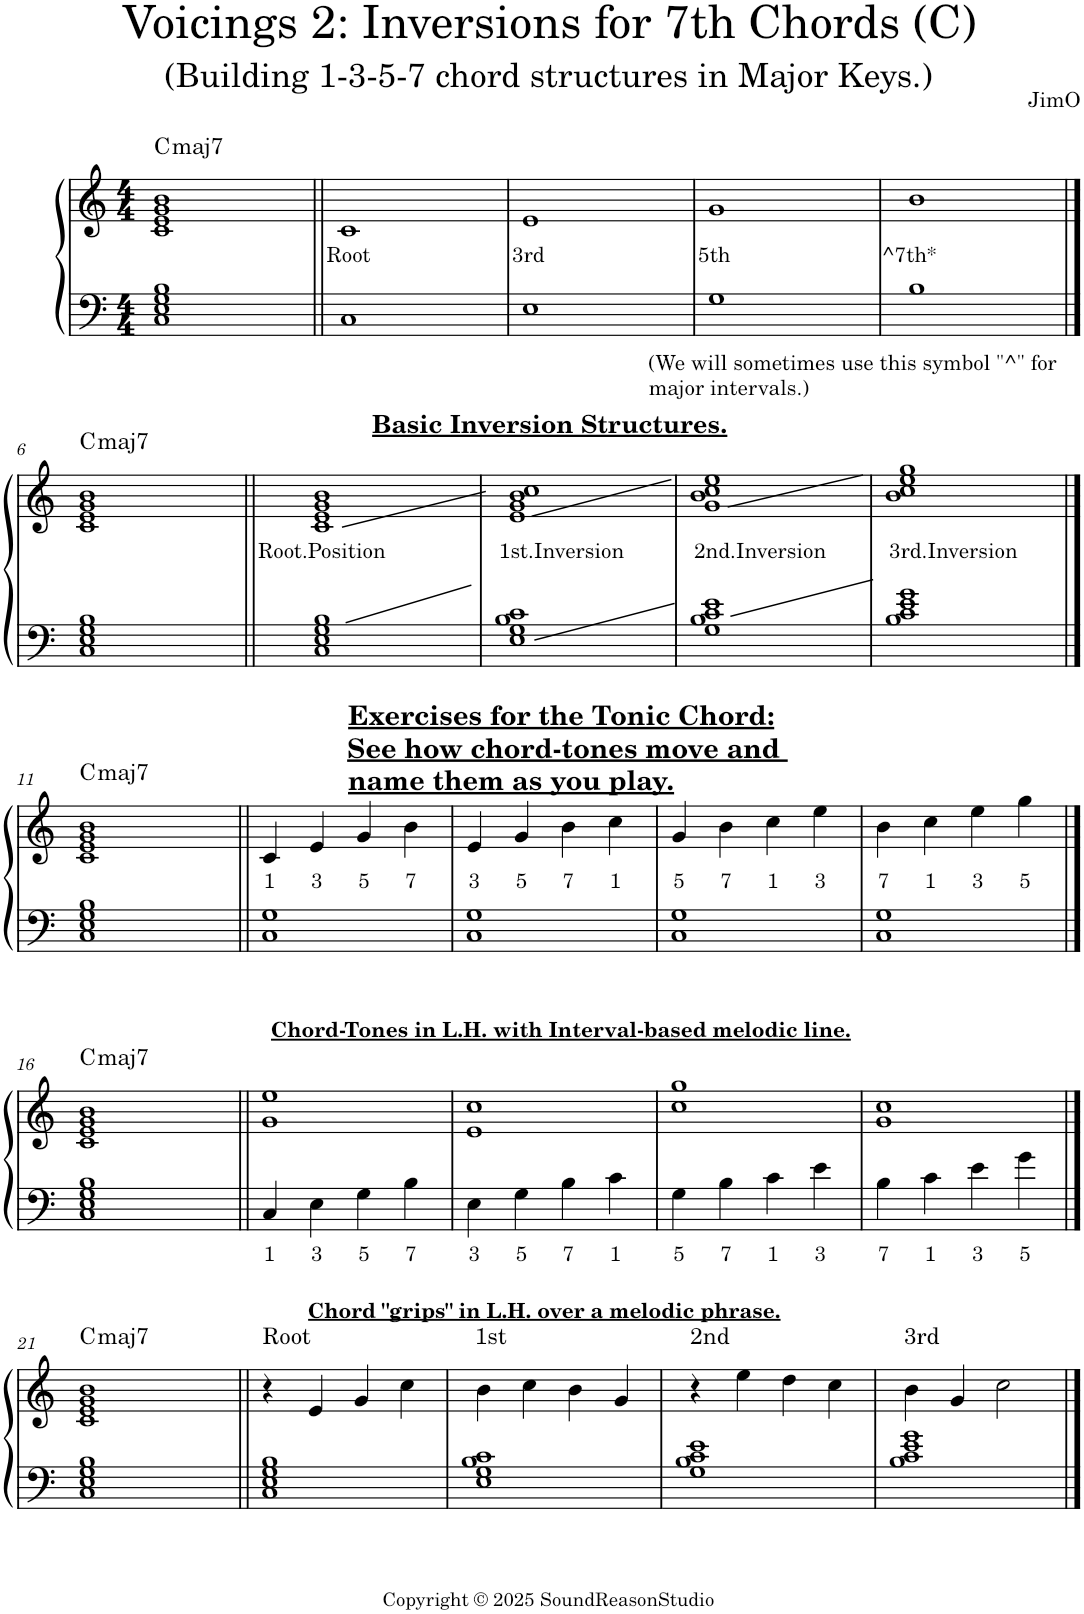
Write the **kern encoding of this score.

**kern	**text	**kern	**text	**harte
*part1	*part1	*part1	*part1	*part1
*staff2	*staff2	*staff1	*staff1	*
*I"Piano	*	*	*	*
*I'Pno.	*	*	*	*
*clefF4	*	*clefG2	*	*
*k[]	*	*k[]	*	*
*M4/4	*	*M4/4	*	*
=1	=1	=1	=1	=1
!	!	!	!	!LO:H:kt=maj7
1C 1E 1G 1B	.	1c 1e 1g 1b	.	C:maj7
=2||	=2||	=2||	=2||	=2||
!LO:TX:b:t=(We will sometimes use this symbol "^" for	!	!	!	!
!LO:TX:b:t=major intervals.)	!	!	!	!
!	!	!	!LO:LY:b	!
1C	.	1c	Root	.
=3	=3	=3	=3	=3
!	!	!	!LO:LY:b	!
1E	.	1e	3rd	.
=4	=4	=4	=4	=4
!	!	!	!LO:LY:b	!
1G	.	1g	5th	.
=5	=5	=5	=5	=5
!	!	!	!LO:LY:b	!
1B	.	1b	^7th*	.
!!LO:LB:g=z
==6	==6	==6	==6	==6
!	!	!	!	!LO:H:kt=maj7
1C 1E 1G 1B	.	1c 1e 1g 1b	.	C:maj7
=7||	=7||	=7||	=7||	=7||
!	!	!LO:TX:a:B:t=Basic Inversion Structures.	!	!
!	!	!	!LO:LY:b	!
1C 1E 1G 1B	.	1c 1e 1g 1b	Root.Position	.
=8	=8	=8	=8	=8
!	!	!	!LO:LY:b	!
1E 1G 1B 1c	.	1e 1g 1b 1cc	1st.Inversion	.
=9	=9	=9	=9	=9
!	!	!	!LO:LY:b	!
1G 1B 1c 1e	.	1g 1b 1cc 1ee	2nd.Inversion	.
=10	=10	=10	=10	=10
!	!	!	!LO:LY:b	!
1B 1c 1e 1g	.	1b 1cc 1ee 1gg	3rd.Inversion	.
!!LO:LB:g=z
==11	==11	==11	==11	==11
!	!	!	!	!LO:H:kt=maj7
1C 1E 1G 1B	.	1c 1e 1g 1b	.	C:maj7
=12||	=12||	=12||	=12||	=12||
!	!	!	!LO:LY:b	!
1C 1G	.	4c/	1	.
!	!	!	!LO:LY:b	!
.	.	4e/	3	.
!	!	!	!LO:LY:b	!
.	.	4g/	5	.
!	!	!LO:TX:a:B:t=Exercises for the Tonic Chord&colon;	!	!
!	!	!LO:TX:a:t=See how chord-tones move and	!	!
!	!	!LO:TX:a:t=name them as you play.	!	!
!	!	!	!LO:LY:b	!
.	.	4b\	7	.
=13	=13	=13	=13	=13
!	!	!	!LO:LY:b	!
1C 1G	.	4e/	3	.
!	!	!	!LO:LY:b	!
.	.	4g/	5	.
!	!	!	!LO:LY:b	!
.	.	4b\	7	.
!	!	!	!LO:LY:b	!
.	.	4cc\	1	.
=14	=14	=14	=14	=14
!	!	!	!LO:LY:b	!
1C 1G	.	4g/	5	.
!	!	!	!LO:LY:b	!
.	.	4b\	7	.
!	!	!	!LO:LY:b	!
.	.	4cc\	1	.
!	!	!	!LO:LY:b	!
.	.	4ee\	3	.
=15	=15	=15	=15	=15
!	!	!	!LO:LY:b	!
1C 1G	.	4b\	7	.
!	!	!	!LO:LY:b	!
.	.	4cc\	1	.
!	!	!	!LO:LY:b	!
.	.	4ee\	3	.
!	!	!	!LO:LY:b	!
.	.	4gg\	5	.
!!LO:LB:g=z
==16	==16	==16	==16	==16
!	!	!	!	!LO:H:kt=maj7
1C 1E 1G 1B	.	1c 1e 1g 1b	.	C:maj7
=17||	=17||	=17||	=17||	=17||
!	!	!LO:TX:a:B:t=Chord-Tones in L.H. with Interval-based melodic line.	!	!
!	!LO:LY:b	!	!	!
4C/	1	1g 1ee	.	.
!	!LO:LY:b	!	!	!
4E\	3	.	.	.
!	!LO:LY:b	!	!	!
4G\	5	.	.	.
!	!LO:LY:b	!	!	!
4B\	7	.	.	.
=18	=18	=18	=18	=18
!	!LO:LY:b	!	!	!
4E\	3	1e 1cc	.	.
!	!LO:LY:b	!	!	!
4G\	5	.	.	.
!	!LO:LY:b	!	!	!
4B\	7	.	.	.
!	!LO:LY:b	!	!	!
4c\	1	.	.	.
=19	=19	=19	=19	=19
!	!LO:LY:b	!	!	!
4G\	5	1cc 1gg	.	.
!	!LO:LY:b	!	!	!
4B\	7	.	.	.
!	!LO:LY:b	!	!	!
4c\	1	.	.	.
!	!LO:LY:b	!	!	!
4e\	3	.	.	.
=20	=20	=20	=20	=20
!	!LO:LY:b	!	!	!
4B\	7	1g 1cc	.	.
!	!LO:LY:b	!	!	!
4c\	1	.	.	.
!	!LO:LY:b	!	!	!
4e\	3	.	.	.
!	!LO:LY:b	!	!	!
4g\	5	.	.	.
!!LO:LB:g=z
==21	==21	==21	==21	==21
!	!	!	!	!LO:H:kt=maj7
1C 1E 1G 1B	.	1c 1e 1g 1b	.	C:maj7
=22||	=22||	=22||	=22||	=22||
!	!	!	!	!LO:H:kt=Root
1C 1E 1G 1B	.	4r	.	N
!	!	!LO:TX:a:B:t=Chord "grips" in L.H. over a melodic phrase.	!	!
.	.	4e/	.	.
.	.	4g/	.	.
.	.	4cc\	.	.
=23	=23	=23	=23	=23
!	!	!	!	!LO:H:kt=1st
1E 1G 1B 1c	.	4b\	.	N
.	.	4cc\	.	.
.	.	4b\	.	.
.	.	4g/	.	.
=24	=24	=24	=24	=24
!	!	!	!	!LO:H:kt=2nd
1G 1B 1c 1e	.	4r	.	N
.	.	4ee\	.	.
.	.	4dd\	.	.
.	.	4cc\	.	.
=25	=25	=25	=25	=25
!	!	!	!	!LO:H:kt=3rd
1B 1c 1e 1g	.	4b\	.	N
.	.	4g/	.	.
.	.	2cc\	.	.
==	==	==	==	==
*-	*-	*-	*-	*-
